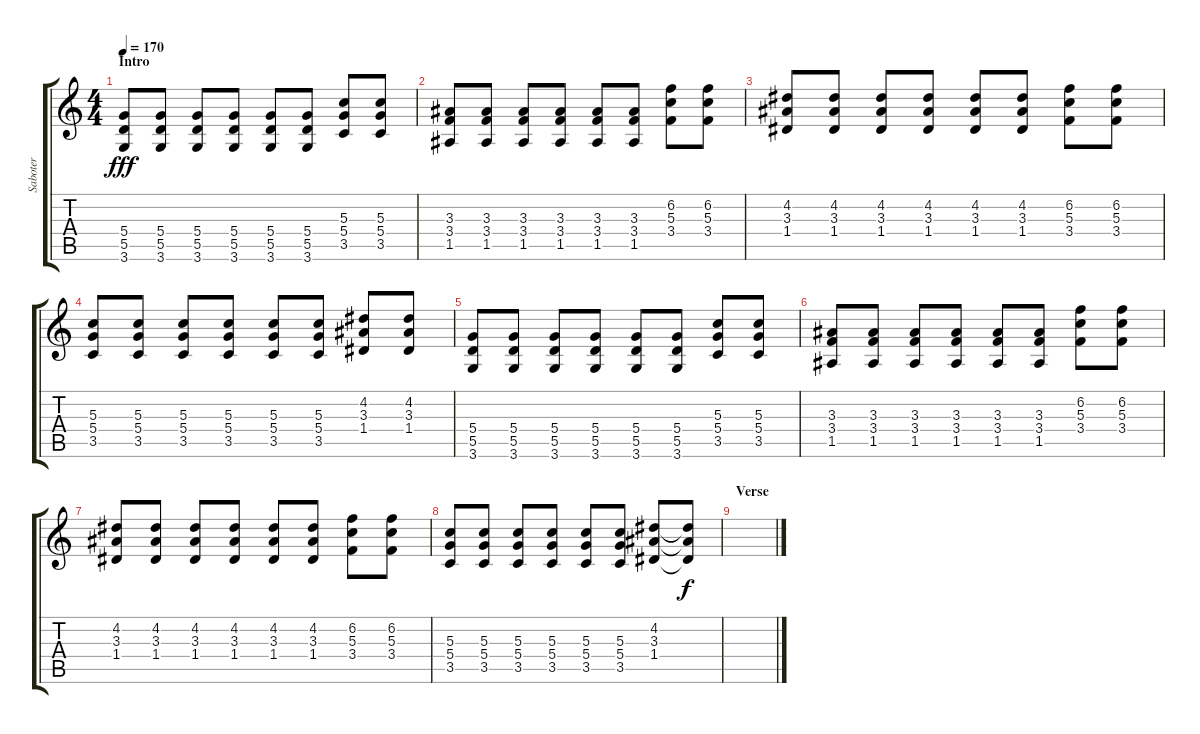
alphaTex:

\track ("Saboter" "Saboter") {instrument distortionguitar}
\staff {score tabs}
\tuning (E4 B3 G3 D3 A2 E2) {hide}
\ts (4 4)
\section ("" "Intro")
\tempo 170
\clef g2
\ks c
(5.4 5.5 3.6).8{dy fff instrument distortionguitar} (5.4 5.5 3.6).8 (5.4 5.5 3.6).8 (5.4 5.5 3.6).8 (5.4 5.5 3.6).8 (5.4 5.5 3.6).8 (5.3 5.4 3.5).8 (5.3 5.4 3.5).8 |
(3.3 3.4 1.5).8 (3.3 3.4 1.5).8 (3.3 3.4 1.5).8 (3.3 3.4 1.5).8 (3.3 3.4 1.5).8 (3.3 3.4 1.5).8 (6.2 5.3 3.4).8 (6.2 5.3 3.4).8 |
(4.2 3.3 1.4).8 (4.2 3.3 1.4).8 (4.2 3.3 1.4).8 (4.2 3.3 1.4).8 (4.2 3.3 1.4).8 (4.2 3.3 1.4).8 (6.2 5.3 3.4).8 (6.2 5.3 3.4).8 |
(5.3 5.4 3.5).8 (5.3 5.4 3.5).8 (5.3 5.4 3.5).8 (5.3 5.4 3.5).8 (5.3 5.4 3.5).8 (5.3 5.4 3.5).8 (4.2 3.3 1.4).8 (4.2 3.3 1.4).8 |
(5.4 5.5 3.6).8 (5.4 5.5 3.6).8 (5.4 5.5 3.6).8 (5.4 5.5 3.6).8 (5.4 5.5 3.6).8 (5.4 5.5 3.6).8 (5.3 5.4 3.5).8 (5.3 5.4 3.5).8 |
(3.3 3.4 1.5).8 (3.3 3.4 1.5).8 (3.3 3.4 1.5).8 (3.3 3.4 1.5).8 (3.3 3.4 1.5).8 (3.3 3.4 1.5).8 (6.2 5.3 3.4).8 (6.2 5.3 3.4).8 |
(4.2 3.3 1.4).8 (4.2 3.3 1.4).8 (4.2 3.3 1.4).8 (4.2 3.3 1.4).8 (4.2 3.3 1.4).8 (4.2 3.3 1.4).8 (6.2 5.3 3.4).8 (6.2 5.3 3.4).8 |
(5.3 5.4 3.5).8 (5.3 5.4 3.5).8 (5.3 5.4 3.5).8 (5.3 5.4 3.5).8 (5.3 5.4 3.5).8 (5.3 5.4 3.5).8 (4.2 3.3 1.4).8 (4.2{t} 3.3{t} 1.4{t}).8{dy f} |
\section ("" "Verse")
